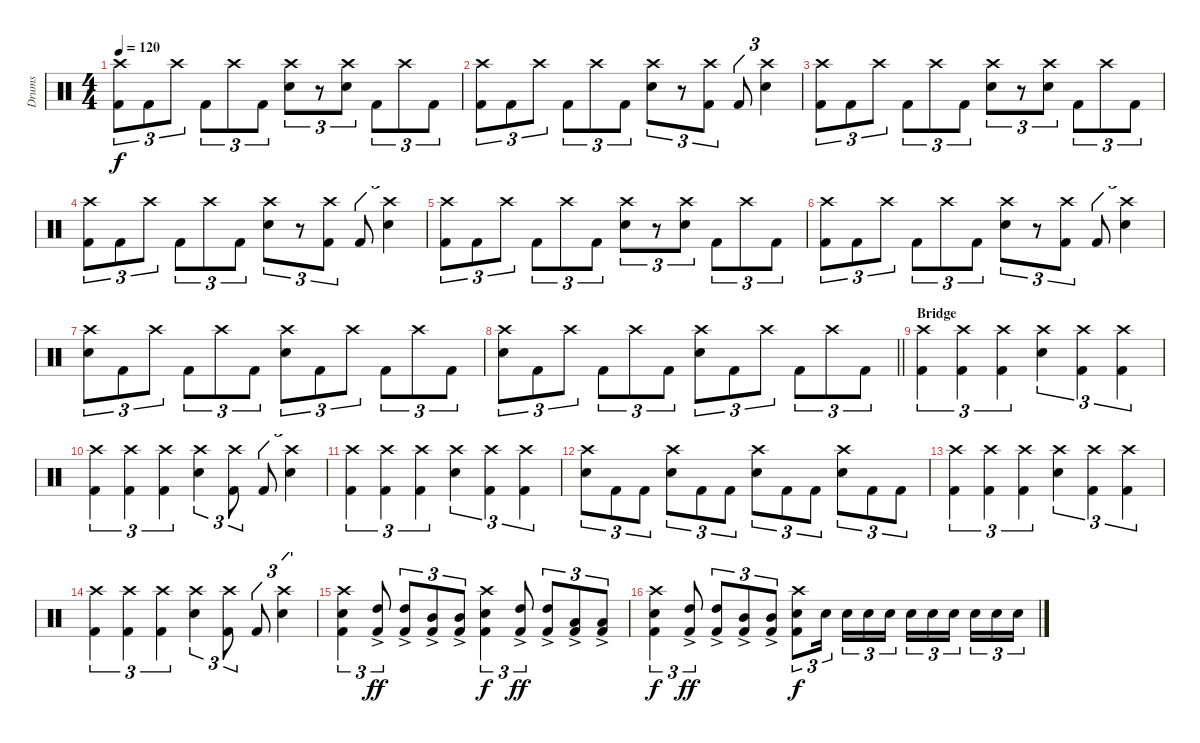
\track ("Drums" "Drums") {instrument percussion}
\staff {score}
\articulation defaults
\ts (4 4)
\tempo 120
\clef neutral
\ks c
("Crash high (hit)" "Kick (hit) 2").8{tu (3 2) dy f} "Kick (hit) 2".8{tu (3 2)} "Crash high (hit)".8{tu (3 2)} "Kick (hit) 2".8{tu (3 2)} "Crash high (hit)".8{tu (3 2)} "Kick (hit) 2".8{tu (3 2)} ("Crash high (hit)" "Electric Snare (hit)").8{tu (3 2)} r.8{tu (3 2)} ("Crash high (hit)" "Electric Snare (hit)").8{tu (3 2)} "Kick (hit) 2".8{tu (3 2)} "Crash high (hit)".8{tu (3 2)} "Kick (hit) 2".8{tu (3 2)} |
("Crash high (hit)" "Kick (hit) 2").8{tu (3 2)} "Kick (hit) 2".8{tu (3 2)} "Crash high (hit)".8{tu (3 2)} "Kick (hit) 2".8{tu (3 2)} "Crash high (hit)".8{tu (3 2)} "Kick (hit) 2".8{tu (3 2)} ("Crash high (hit)" "Electric Snare (hit)").8{tu (3 2)} r.8{tu (3 2)} ("Crash high (hit)" "Kick (hit) 2").8{tu (3 2)} "Kick (hit) 2".8{tu (3 2)} ("Crash high (hit)" "Electric Snare (hit)").4{tu (3 2)} |
("Crash high (hit)" "Kick (hit) 2").8{tu (3 2)} "Kick (hit) 2".8{tu (3 2)} "Crash high (hit)".8{tu (3 2)} "Kick (hit) 2".8{tu (3 2)} "Crash high (hit)".8{tu (3 2)} "Kick (hit) 2".8{tu (3 2)} ("Crash high (hit)" "Electric Snare (hit)").8{tu (3 2)} r.8{tu (3 2)} ("Crash high (hit)" "Electric Snare (hit)").8{tu (3 2)} "Kick (hit) 2".8{tu (3 2)} "Crash high (hit)".8{tu (3 2)} "Kick (hit) 2".8{tu (3 2)} |
("Crash high (hit)" "Kick (hit) 2").8{tu (3 2)} "Kick (hit) 2".8{tu (3 2)} "Crash high (hit)".8{tu (3 2)} "Kick (hit) 2".8{tu (3 2)} "Crash high (hit)".8{tu (3 2)} "Kick (hit) 2".8{tu (3 2)} ("Crash high (hit)" "Electric Snare (hit)").8{tu (3 2)} r.8{tu (3 2)} ("Crash high (hit)" "Kick (hit) 2").8{tu (3 2)} "Kick (hit) 2".8{tu (3 2)} ("Crash high (hit)" "Electric Snare (hit)").4{tu (3 2)} |
("Crash high (hit)" "Kick (hit) 2").8{tu (3 2)} "Kick (hit) 2".8{tu (3 2)} "Crash high (hit)".8{tu (3 2)} "Kick (hit) 2".8{tu (3 2)} "Crash high (hit)".8{tu (3 2)} "Kick (hit) 2".8{tu (3 2)} ("Crash high (hit)" "Electric Snare (hit)").8{tu (3 2)} r.8{tu (3 2)} ("Crash high (hit)" "Electric Snare (hit)").8{tu (3 2)} "Kick (hit) 2".8{tu (3 2)} "Crash high (hit)".8{tu (3 2)} "Kick (hit) 2".8{tu (3 2)} |
("Crash high (hit)" "Kick (hit) 2").8{tu (3 2)} "Kick (hit) 2".8{tu (3 2)} "Crash high (hit)".8{tu (3 2)} "Kick (hit) 2".8{tu (3 2)} "Crash high (hit)".8{tu (3 2)} "Kick (hit) 2".8{tu (3 2)} ("Crash high (hit)" "Electric Snare (hit)").8{tu (3 2)} r.8{tu (3 2)} ("Crash high (hit)" "Kick (hit) 2").8{tu (3 2)} "Kick (hit) 2".8{tu (3 2)} ("Crash high (hit)" "Electric Snare (hit)").4{tu (3 2)} |
("Crash high (hit)" "Electric Snare (hit)").8{tu (3 2)} "Kick (hit) 2".8{tu (3 2)} "Crash high (hit)".8{tu (3 2)} "Kick (hit) 2".8{tu (3 2)} "Crash high (hit)".8{tu (3 2)} "Kick (hit) 2".8{tu (3 2)} ("Crash high (hit)" "Electric Snare (hit)").8{tu (3 2)} "Kick (hit) 2".8{tu (3 2)} "Crash high (hit)".8{tu (3 2)} "Kick (hit) 2".8{tu (3 2)} "Crash high (hit)".8{tu (3 2)} "Kick (hit) 2".8{tu (3 2)} |
\barLineRight lightlight
("Crash high (hit)" "Electric Snare (hit)").8{tu (3 2)} "Kick (hit) 2".8{tu (3 2)} "Crash high (hit)".8{tu (3 2)} "Kick (hit) 2".8{tu (3 2)} "Crash high (hit)".8{tu (3 2)} "Kick (hit) 2".8{tu (3 2)} ("Crash high (hit)" "Electric Snare (hit)").8{tu (3 2)} "Kick (hit) 2".8{tu (3 2)} "Crash high (hit)".8{tu (3 2)} "Kick (hit) 2".8{tu (3 2)} "Crash high (hit)".8{tu (3 2)} "Kick (hit) 2".8{tu (3 2)} |
\section ("" "Bridge")
("Crash high (hit)" "Kick (hit) 2").4{tu (3 2)} ("Crash high (hit)" "Kick (hit) 2").4{tu (3 2)} ("Crash high (hit)" "Kick (hit) 2").4{tu (3 2)} ("Crash high (hit)" "Electric Snare (hit)").4{tu (3 2)} ("Crash high (hit)" "Kick (hit) 2").4{tu (3 2)} ("Crash high (hit)" "Kick (hit) 2").4{tu (3 2)} |
("Crash high (hit)" "Kick (hit) 2").4{tu (3 2)} ("Crash high (hit)" "Kick (hit) 2").4{tu (3 2)} ("Crash high (hit)" "Kick (hit) 2").4{tu (3 2)} ("Crash high (hit)" "Electric Snare (hit)").4{tu (3 2)} ("Crash high (hit)" "Kick (hit) 2").8{tu (3 2)} "Kick (hit) 2".8{tu (3 2)} ("Crash high (hit)" "Electric Snare (hit)").4{tu (3 2)} |
("Crash high (hit)" "Kick (hit) 2").4{tu (3 2)} ("Crash high (hit)" "Kick (hit) 2").4{tu (3 2)} ("Crash high (hit)" "Kick (hit) 2").4{tu (3 2)} ("Crash high (hit)" "Electric Snare (hit)").4{tu (3 2)} ("Crash high (hit)" "Kick (hit) 2").4{tu (3 2)} ("Crash high (hit)" "Kick (hit) 2").4{tu (3 2)} |
("Crash high (hit)" "Electric Snare (hit)").8{tu (3 2)} "Kick (hit) 2".8{tu (3 2)} "Kick (hit) 2".8{tu (3 2)} ("Crash high (hit)" "Electric Snare (hit)").8{tu (3 2)} "Kick (hit) 2".8{tu (3 2)} "Kick (hit) 2".8{tu (3 2)} ("Crash high (hit)" "Electric Snare (hit)").8{tu (3 2)} "Kick (hit) 2".8{tu (3 2)} "Kick (hit) 2".8{tu (3 2)} ("Crash high (hit)" "Electric Snare (hit)").8{tu (3 2)} "Kick (hit) 2".8{tu (3 2)} "Kick (hit) 2".8{tu (3 2)} |
("Crash high (hit)" "Kick (hit) 2").4{tu (3 2)} ("Crash high (hit)" "Kick (hit) 2").4{tu (3 2)} ("Crash high (hit)" "Kick (hit) 2").4{tu (3 2)} ("Crash high (hit)" "Electric Snare (hit)").4{tu (3 2)} ("Crash high (hit)" "Kick (hit) 2").4{tu (3 2)} ("Crash high (hit)" "Kick (hit) 2").4{tu (3 2)} |
("Crash high (hit)" "Kick (hit) 2").4{tu (3 2)} ("Crash high (hit)" "Kick (hit) 2").4{tu (3 2)} ("Crash high (hit)" "Kick (hit) 2").4{tu (3 2)} ("Crash high (hit)" "Electric Snare (hit)").4{tu (3 2)} ("Crash high (hit)" "Kick (hit) 2").8{tu (3 2)} "Kick (hit) 2".8{tu (3 2)} ("Crash high (hit)" "Electric Snare (hit)").4{tu (3 2)} |
("Crash high (hit)" "Electric Snare (hit)" "Kick (hit) 2").4{tu (3 2)} ("High Tom (hit)"{ac} "Kick (hit) 2").8{tu (3 2) dy ff} ("High Tom (hit)"{ac} "Kick (hit) 2").8{tu (3 2)} ("Mid Tom (hit)"{ac} "Kick (hit) 2").8{tu (3 2)} ("Mid Tom (hit)"{ac} "Kick (hit) 2").8{tu (3 2)} ("Crash high (hit)" "Electric Snare (hit)" "Kick (hit) 2").4{tu (3 2) dy f} ("High Tom (hit)"{ac} "Kick (hit) 2").8{tu (3 2) dy ff} ("High Tom (hit)"{ac} "Kick (hit) 2").8{tu (3 2)} ("Low Tom (hit)"{ac} "Kick (hit) 2").8{tu (3 2)} ("Low Tom (hit)"{ac} "Kick (hit) 2").8{tu (3 2)} |
("Crash high (hit)" "Electric Snare (hit)" "Kick (hit) 2").4{tu (3 2) dy f} ("High Tom (hit)"{ac} "Kick (hit) 2").8{tu (3 2) dy ff} ("High Tom (hit)"{ac} "Kick (hit) 2").8{tu (3 2)} ("Mid Tom (hit)"{ac} "Kick (hit) 2").8{tu (3 2)} ("Mid Tom (hit)"{ac} "Kick (hit) 2").8{tu (3 2)} ("Crash high (hit)" "Electric Snare (hit)" "Kick (hit) 2").8{tu (3 2) dy f} "Electric Snare (hit)".16{tu (3 2) beam splitsecondary} "Electric Snare (hit)".16{tu (3 2)} "Electric Snare (hit)".16{tu (3 2)} "Electric Snare (hit)".16{tu (3 2)} "Electric Snare (hit)".16{tu (3 2)} "Electric Snare (hit)".16{tu (3 2)} "Electric Snare (hit)".16{tu (3 2) beam splitsecondary} "Electric Snare (hit)".16{tu (3 2)} "Electric Snare (hit)".16{tu (3 2)} "Electric Snare (hit)".16{tu (3 2)}
